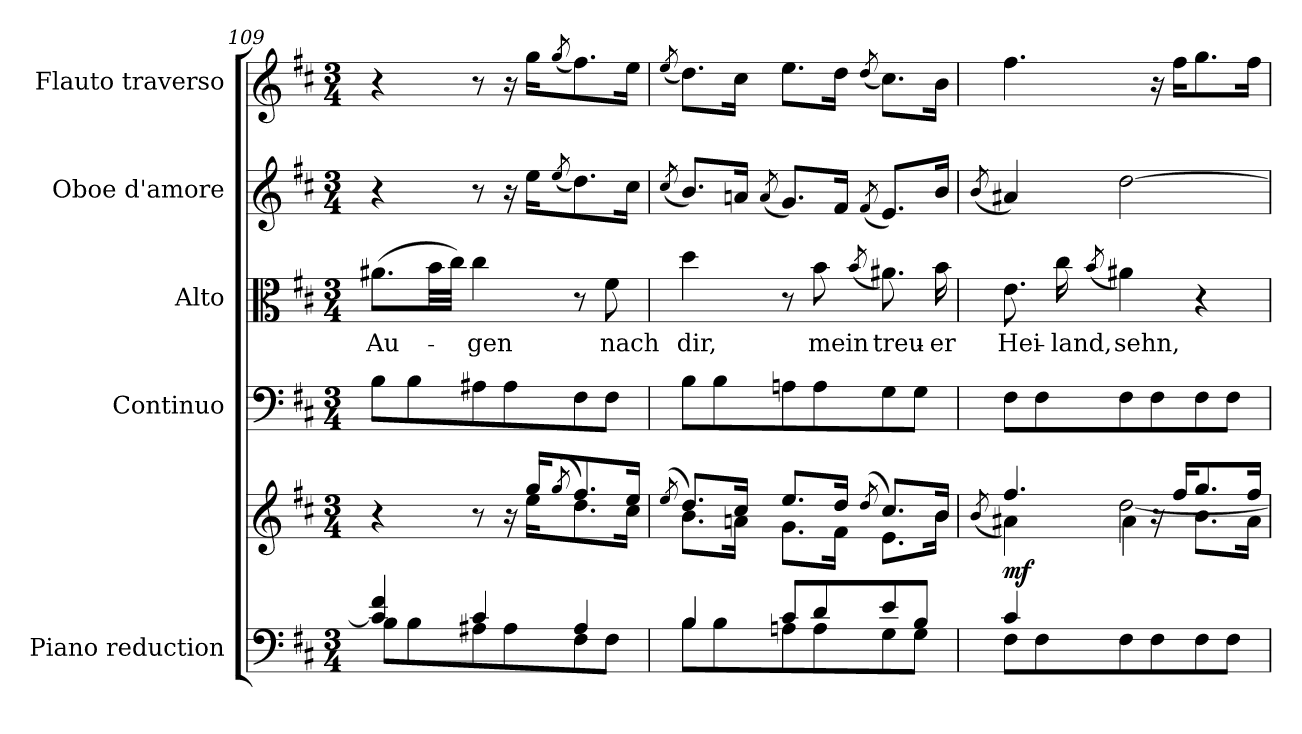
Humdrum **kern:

**kern	**kern	**dynam	**kern	**kern	**text	**kern	**dynam	**kern	**dynam
*part5	*part5	*part5	*part4	*part3	*part3	*part2	*part2	*part1	*part1
*staff6	*staff5	*staff5/6	*staff4	*staff3	*staff3	*staff2	*staff2	*staff1	*staff1
*I"Piano reduction	*	*	*I"Continuo	*I"Alto	*	*I"Oboe d'amore	*	*I"Flauto traverso	*
*I'Pno	*	*	*	*	*	*I'Ob	*	*I'Fl	*
*clefF4	*clefG2	*	*clefF4	*clefC3	*	*clefG2	*	*clefG2	*
*k[f#c#]	*k[f#c#]	*	*k[f#c#]	*k[f#c#]	*	*k[f#c#]	*	*k[f#c#]	*
*M3/4	*M3/4	*	*M3/4	*M3/4	*	*M3/4	*	*M3/4	*
=109	=109	=109	=109	=109	=109	=109	=109	=109	=109
*^	*^	*	*	*	*	*	*	*	*
!	!	!	!	!	!	!	!LO:LY:b	!	!	!	!
4c#/] 4f#/	8B\L	4r	4ryy	.	8B\L	(>8.a#X\L	Au-	4r	.	4r	.
.	8B\	.	.	.	8B\	.	.	.	.	.	.
.	.	.	.	.	.	32b\LL	.	.	.	.	.
.	.	.	.	.	.	32cc#\JJJ)	.	.	.	.	.
!	!	!	!	!	!	!	!LO:LY:b	!	!	!	!
4c#/	8A#X\	8r	8ryy	.	8A#X\	4cc#\	-gen	8r	.	8r	.
.	8A#\	16r	16ryy	.	8A#\	.	.	16r	.	16r	.
.	.	16gg/KL	16ee\KL	.	.	.	.	16ee\KL	.	16gg\KL	.
.	.	(<8qgg/	.	.	.	.	.	(<8qee/	.	(<8qgg/	.
4A#/	8F#\	8.ff#/)	8.dd\	.	8F#\	8r	.	8.dd\)	.	8.ff#\)	.
!	!	!	!	!	!	!	!LO:LY:b	!	!	!	!
.	8F#\J	.	.	.	8F#\J	8f#\	nach	.	.	.	.
.	.	16ee/Jk	16cc#\Jk	.	.	.	.	16cc#\Jk	.	16ee\Jk	.
=110	=110	=110	=110	=110	=110	=110	=110	=110	=110	=110	=110
.	.	(<8qee/	.	.	.	.	.	(<8qcc#/	.	(<8qee/	.
!	!	!	!	!	!	!	!LO:LY:b	!	!	!	!
4B/	8B\L	8.dd/L)	8.b\L	.	8B\L	4dd\	dir,	8.b/L)	.	8.dd\L)	.
.	8B\	.	.	.	8B\	.	.	.	.	.	.
.	.	16cc#/Jk	16an\Jk	.	.	.	.	16an/Jk	.	16cc#\Jk	.
.	.	.	.	.	.	.	.	(<8qa/	.	.	.
8c#/L	8An\	8.ee/L	8.g\L	.	8An\	8r	.	8.g/L)	.	8.ee\L	.
!	!	!	!	!	!	!	!LO:LY:b	!	!	!	!
8d/	8A\	.	.	.	8A\	8b\	mein	.	.	.	.
.	.	16dd/Jk	16f#\Jk	.	.	.	.	16f#/Jk	.	16dd\Jk	.
.	.	(<8qdd/	.	.	.	(<8qb/	.	(<8qf#/	.	(<8qdd/	.
!	!	!	!	!	!	!	!LO:LY:b	!	!	!	!
8e/	8G\	8.cc#/L)	8.e\L	.	8G\	8.a#X\)	treu-	8.e/L)	.	8.cc#\L)	.
8B/J	8G\J	.	.	.	8G\J	.	.	.	.	.	.
!	!	!	!	!	!	!	!LO:LY:b	!	!	!	!
.	.	16b/Jk	16b\Jk	.	.	16b\	-er	16b/Jk	.	16b\Jk	.
=111	=111	=111	=111	=111	=111	=111	=111	=111	=111	=111	=111
.	.	.	(<8qb/	.	.	.	.	(<8qb/	.	.	.
*	*	*	*^	*	*	*	*	*	*	*	*
!	!	!	!	!	!LO:DY:b	!	!	!LO:LY:b	!	!	!	!
4c#/	8F#\L	4.ff#/	4a#X\)	4ryy	mf	8F#\L	8.e\	Hei-	4a#X/)	.	4.ff#\	.
.	8F#\	.	.	.	.	8F#\	.	.	.	.	.	.
!	!	!	!	!	!	!	!	!LO:LY:b	!	!	!	!
.	.	.	.	.	.	.	16cc#\	-land,	.	.	.	.
.	.	.	.	.	.	.	(<8qb/	.	.	.	.	.
!	!	!	!	!	!	!	!	!LO:LY:b	!	!LO:DY:b	!	!
2ryy	8F#\	.	[2dd\	4a#\	.	8F#\	4a#X\)	sehn,	[2dd\	other-dynamics	.	.
.	8F#\	16r	.	.	.	8F#\	.	.	.	.	16r	.
!	!	!	!	!	!	!	!	!	!	!	!	!LO:DY:b
.	.	16ff#/KL	.	.	.	.	.	.	.	.	16ff#\KL	other-dynamics
.	8F#\	8.gg/	.	8.b\L	.	8F#\	4r	.	.	.	8.gg\	.
.	8F#\J	.	.	.	.	8F#\J	.	.	.	.	.	.
.	.	16ff#/Jk	.	16a#\Jk	.	.	.	.	.	.	16ff#\Jk	.
*v	*v	*	*	*	*	*	*	*	*	*	*	*
*	*v	*v	*v	*	*	*	*	*	*	*	*
=	=	=	=	=	=	=	=	=	=
*-	*-	*-	*-	*-	*-	*-	*-	*-	*-
